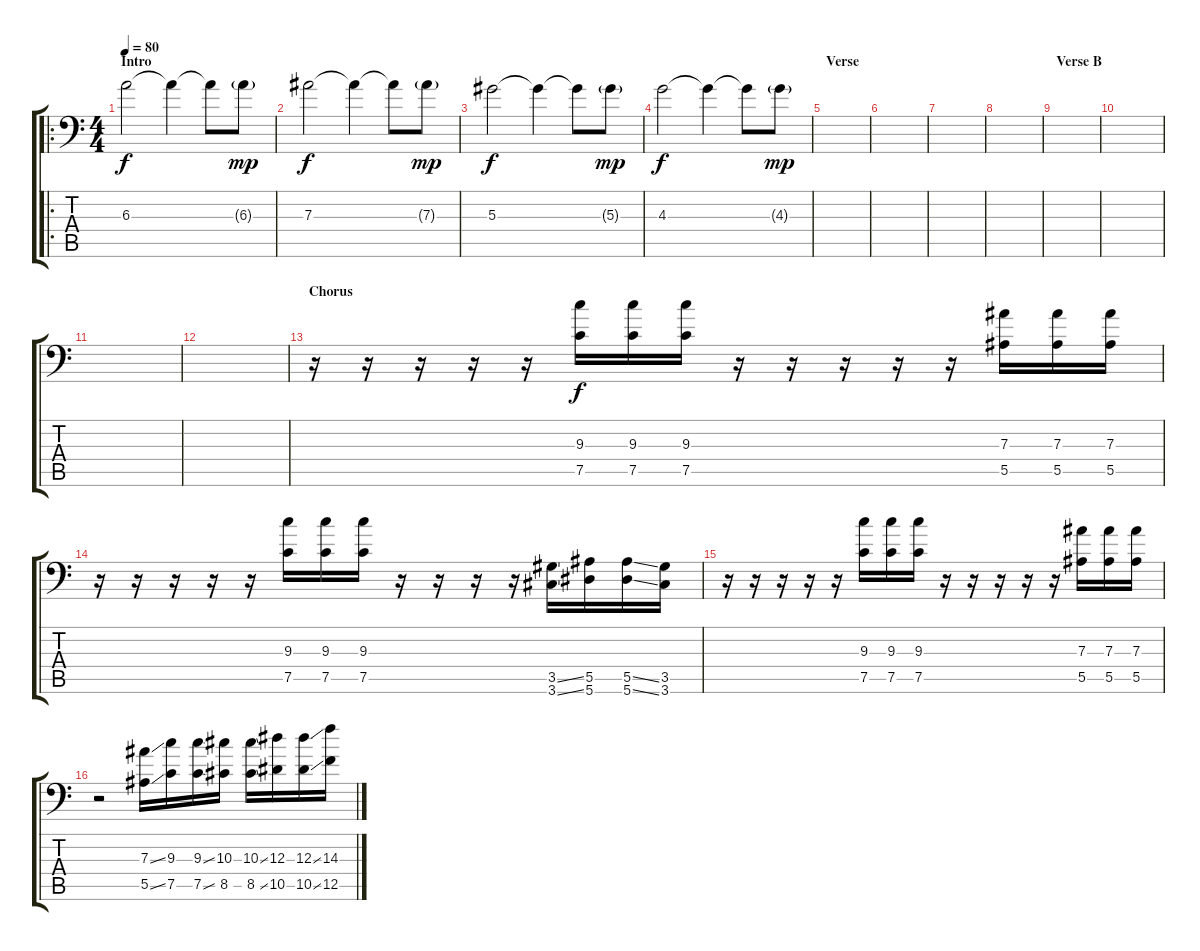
\track "" {instrument distortionguitar}
\staff {score tabs}
\tuning (C4 G3 Eb3 Bb2 F2 Bb1) {hide}
\ro
\ts (4 4)
\section ("" "Intro")
\tempo 80
\clef f4
\ks c
6.3.2{dy f instrument distortionguitar} 6.3{t}.4 6.3{t}.8 6.3{g}.8{dy mp} |
7.3.2{dy f} 7.3{t}.4 7.3{t}.8 7.3{g}.8{dy mp} |
5.3.2{dy f} 5.3{t}.4 5.3{t}.8 5.3{g}.8{dy mp} |
4.3.2{dy f} 4.3{t}.4 4.3{t}.8 4.3{g}.8{dy mp} |
\section ("" "Verse")
|
|
|
|
\section ("" "Verse B")
|
|
|
|
\section ("" "Chorus")
r.16 r.16 r.16 r.16 r.16 (9.3 7.5).16{dy f} (9.3 7.5).16 (9.3 7.5).16 r.16 r.16 r.16 r.16 r.16 (7.3 5.5).16 (7.3 5.5).16 (7.3 5.5).16 |
r.16 r.16 r.16 r.16 r.16 (9.3 7.5).16 (9.3 7.5).16 (9.3 7.5).16 r.16 r.16 r.16 r.16 (3.5{ss} 3.6{ss}).16 (5.5 5.6).16 (5.5{ss} 5.6{ss}).16 (3.5 3.6).16 |
r.16 r.16 r.16 r.16 r.16 (9.3 7.5).16 (9.3 7.5).16 (9.3 7.5).16 r.16 r.16 r.16 r.16 r.16 (7.3 5.5).16 (7.3 5.5).16 (7.3 5.5).16 |
r.2 (7.3{ss} 5.5{ss}).16 (9.3 7.5).16 (9.3{ss} 7.5{ss}).16 (10.3 8.5).16 (10.3{ss} 8.5{ss}).16 (12.3 10.5).16 (12.3{ss} 10.5{ss}).16 (14.3 12.5).16
